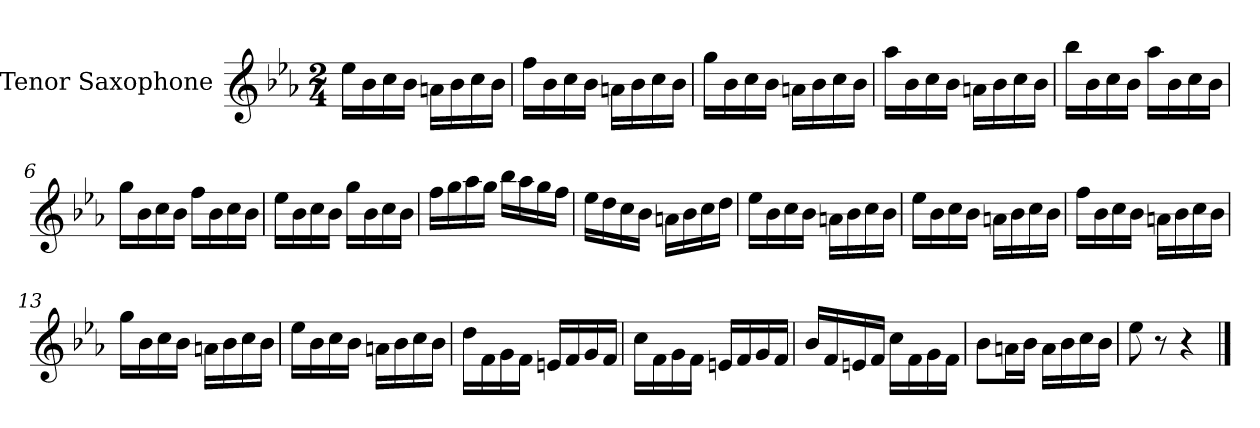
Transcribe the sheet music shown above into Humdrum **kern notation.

**kern
*part1
*staff1
*I"Tenor Saxophone
*I'T. Sax.
*clefG2
*ITrd8c14
*k[b-e-a-]
*M2/4
=1
16e-\LL
16B-\
16c\
16B-\JJ
16An\LL
16B-\
16c\
16B-\JJ
=2
16f\LL
16B-\
16c\
16B-\JJ
16An\LL
16B-\
16c\
16B-\JJ
=3
16g\LL
16B-\
16c\
16B-\JJ
16An\LL
16B-\
16c\
16B-\JJ
=4
16a-\LL
16B-\
16c\
16B-\JJ
16An\LL
16B-\
16c\
16B-\JJ
=5
16b-\LL
16B-\
16c\
16B-\JJ
16a-\LL
16B-\
16c\
16B-\JJ
!!LO:LB:g=z
=6
16g\LL
16B-\
16c\
16B-\JJ
16f\LL
16B-\
16c\
16B-\JJ
=7
16e-\LL
16B-\
16c\
16B-\JJ
16g\LL
16B-\
16c\
16B-\JJ
=8
16f\LL
16g\
16a-\
16g\JJ
16b-\LL
16a-\
16g\
16f\JJ
=9
16e-\LL
16d\
16c\
16B-\JJ
16An\LL
16B-\
16c\
16d\JJ
=10
16e-\LL
16B-\
16c\
16B-\JJ
16An\LL
16B-\
16c\
16B-\JJ
!!LO:LB:g=z
=11
16e-\LL
16B-\
16c\
16B-\JJ
16An\LL
16B-\
16c\
16B-\JJ
=12
16f\LL
16B-\
16c\
16B-\JJ
16An\LL
16B-\
16c\
16B-\JJ
=13
16g\LL
16B-\
16c\
16B-\JJ
16An\LL
16B-\
16c\
16B-\JJ
=14
16e-\LL
16B-\
16c\
16B-\JJ
16An\LL
16B-\
16c\
16B-\JJ
=15
16d\LL
16F\
16G\
16F\JJ
16En/LL
16F/
16G/
16F/JJ
!!LO:LB:g=z
=16
16c\LL
16F\
16G\
16F\JJ
16En/LL
16F/
16G/
16F/JJ
=17
16B-/LL
16F/
16En/
16F/JJ
16c\LL
16F\
16G\
16F\JJ
=18
8B-\L
16An\L
16B-\JJ
16A\LL
16B-\
16c\
16B-\JJ
=19
8e-\
8r
4r
==
*-
